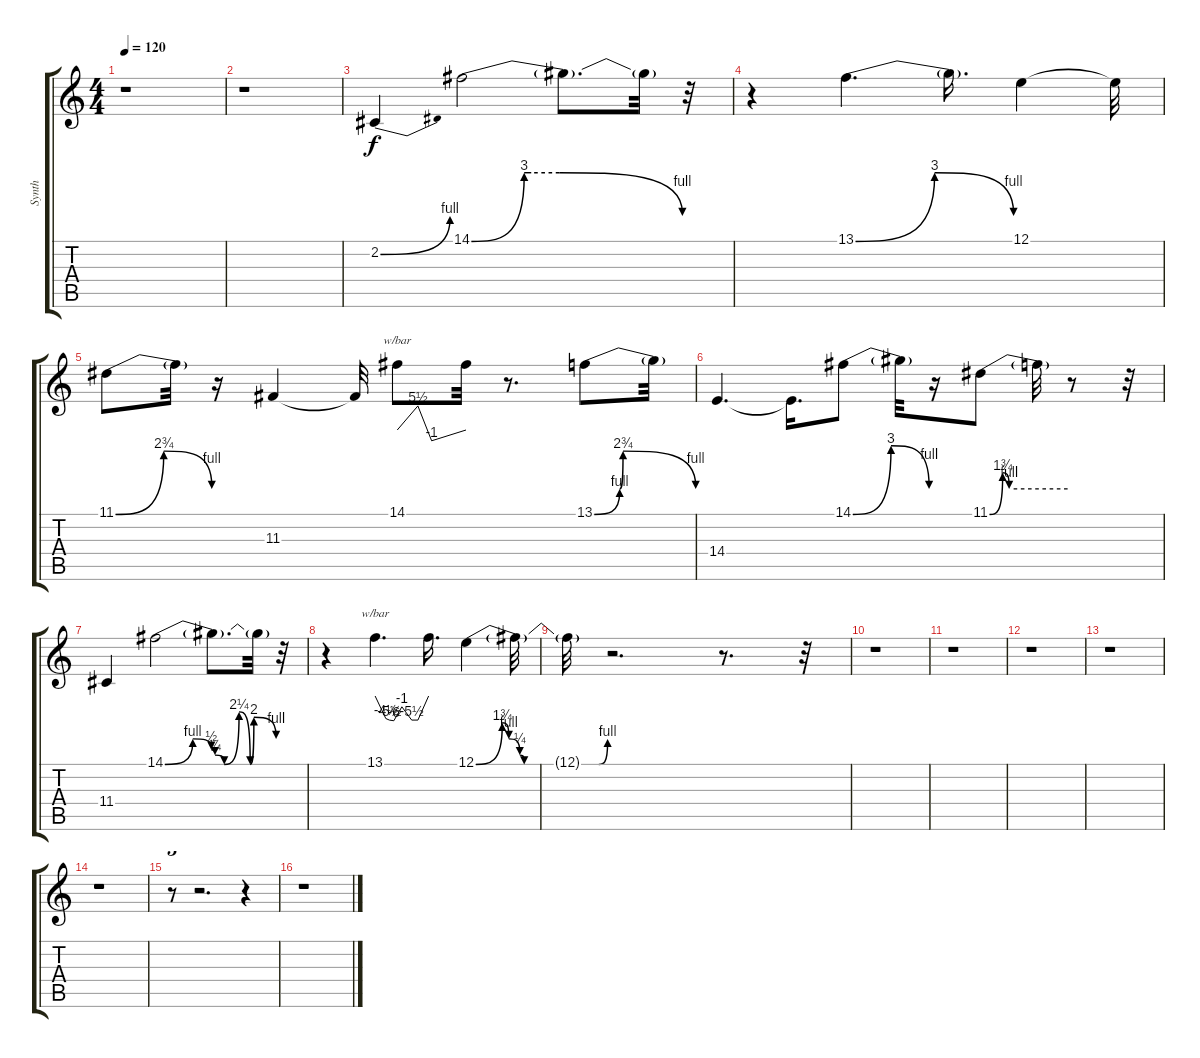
\track ("Synth" "Synth") {instrument synthstrings1}
\staff {score tabs}
\tuning (E4 B3 G3 D3 A2 D2) {hide}
\ts (4 4)
\tempo 120
\clef g2
\ks c
r.1{dy mp} |
r.1 |
2.2{be (bend 0 0 60 4)}.4{dy f} 14.1{be (custom 0 0 15 12 17 12 25 12 60 4)}.2 14.1{t}.8{d} 14.1{t}.32 r.32 |
r.4 13.1{be (bendrelease 0 0 15 12 15 12 60 4)}.4{d} 13.1{t}.16{d} 12.1.4 12.1{t}.32 |
11.1{be (bendrelease 0 0 15 11 15 11 60 4)}.8 11.1{t}.32 r.16 11.3.4 11.3{t}.32 14.1.8{tbe (custom default 0 0 18 22 30 -4 60 0)} 14.1{t}.32 r.8{d} 13.1{be (custom 0 0 15 4 17 11 60 4)}.8 13.1{t}.32 |
14.4.4{d} 14.4{t}.16{d} 14.1{be (bendrelease 0 0 15 12 15 12 60 4)}.8 14.1{t}.32 r.16 11.1{be (custom 0 0 10 7 15 4 60 4)}.8 11.1{t}.32 r.8 r.32 |
11.4.4 14.1{be (custom 0 0 15 4 25 2 27 1 32 0 40 9 46 0 48 8 60 4)}.2 14.1{t}.8{d} 14.1{t}.32 r.32 |
r.4 13.1.4{d tbe (custom default 0 0 12 -18 16 -22 21 -24 30 -4 41 -22 48 -22 60 0)} 13.1{t}.16{d} 12.1{be (custom 0 0 12 7 15 4 20 1 22 0 46 0 56 0 60 4)}.4 12.1{t}.32 |
12.1{t}.32 r.2{d} r.8{d} r.32 |
r.1 |
r.1 |
r.1 |
r.1 |
r.1 |
r.8{tu (3 2)} r.2{d} r.4{tu (3 2)} |
r.1
